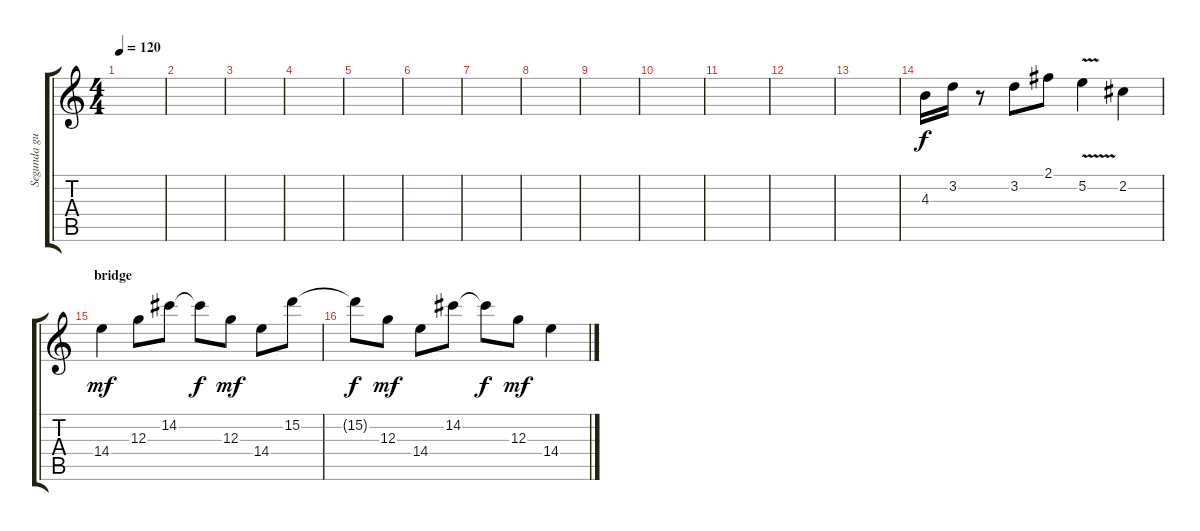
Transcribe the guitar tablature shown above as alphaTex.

\track ("Segunda guitarra " "Segunda gu") {instrument distortionguitar}
\staff {score tabs}
\tuning (E4 B3 G3 D3 A2 E2) {hide}
\ts (4 4)
\tempo 120
\clef g2
\ks c
|
|
|
|
|
|
|
|
|
|
|
|
|
4.3.16{volume 15 instrument electricguitarclean} 3.2.16 r.8 3.2.8{dy f} 2.1.8 5.2{v}.4 2.2.4 |
\section ("" "bridge")
14.4.4{dy mf balance 0 instrument electricguitarclean} 12.3.8 14.2.8 14.2{t}.8{dy f} 12.3.8{dy mf} 14.4.8 15.2.8 |
15.2{t}.8{dy f} 12.3.8{dy mf} 14.4.8 14.2.8 14.2{t}.8{dy f} 12.3.8{dy mf} 14.4.4
